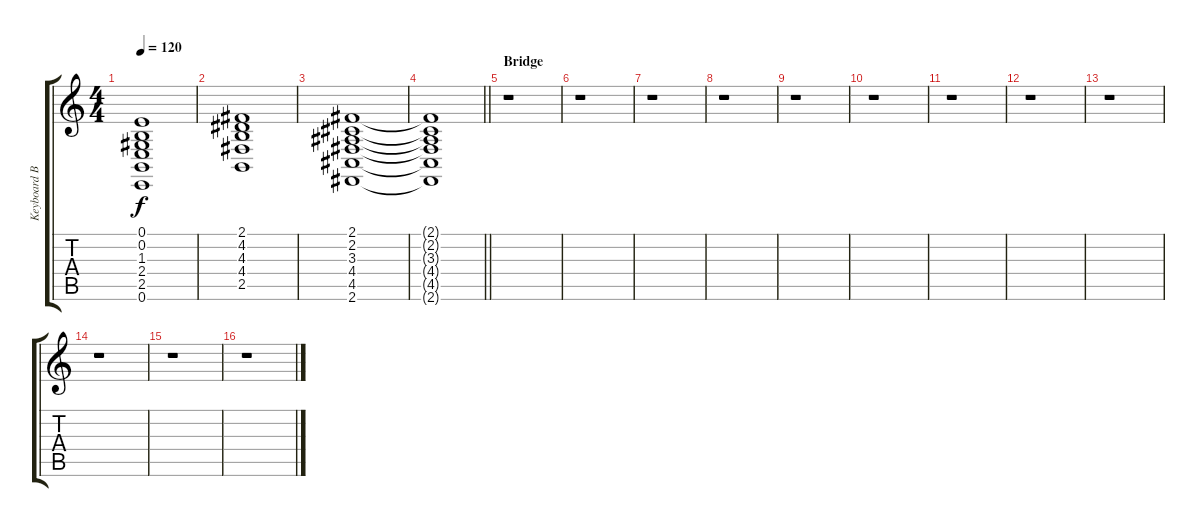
\track ("Keyboard Backing" "Keyboard B") {instrument stringensemble1}
\staff {score tabs}
\tuning (E4 B3 G3 D3 A2 E2) {hide}
\ts (4 4)
\tempo 120
\clef g2
\ks c
(0.1 0.2 1.3 2.4 2.5 0.6).1{dy f} |
(2.1 4.2 4.3 4.4 2.5).1 |
(2.1 2.2 3.3 4.4 4.5 2.6).1 |
\barLineRight lightlight
(2.1{t} 2.2{t} 3.3{t} 4.4{t} 4.5{t} 2.6{t}).1 |
\section ("" "Bridge")
r.1 |
r.1 |
r.1 |
r.1 |
r.1 |
r.1 |
r.1 |
r.1 |
r.1 |
r.1 |
r.1 |
r.1
